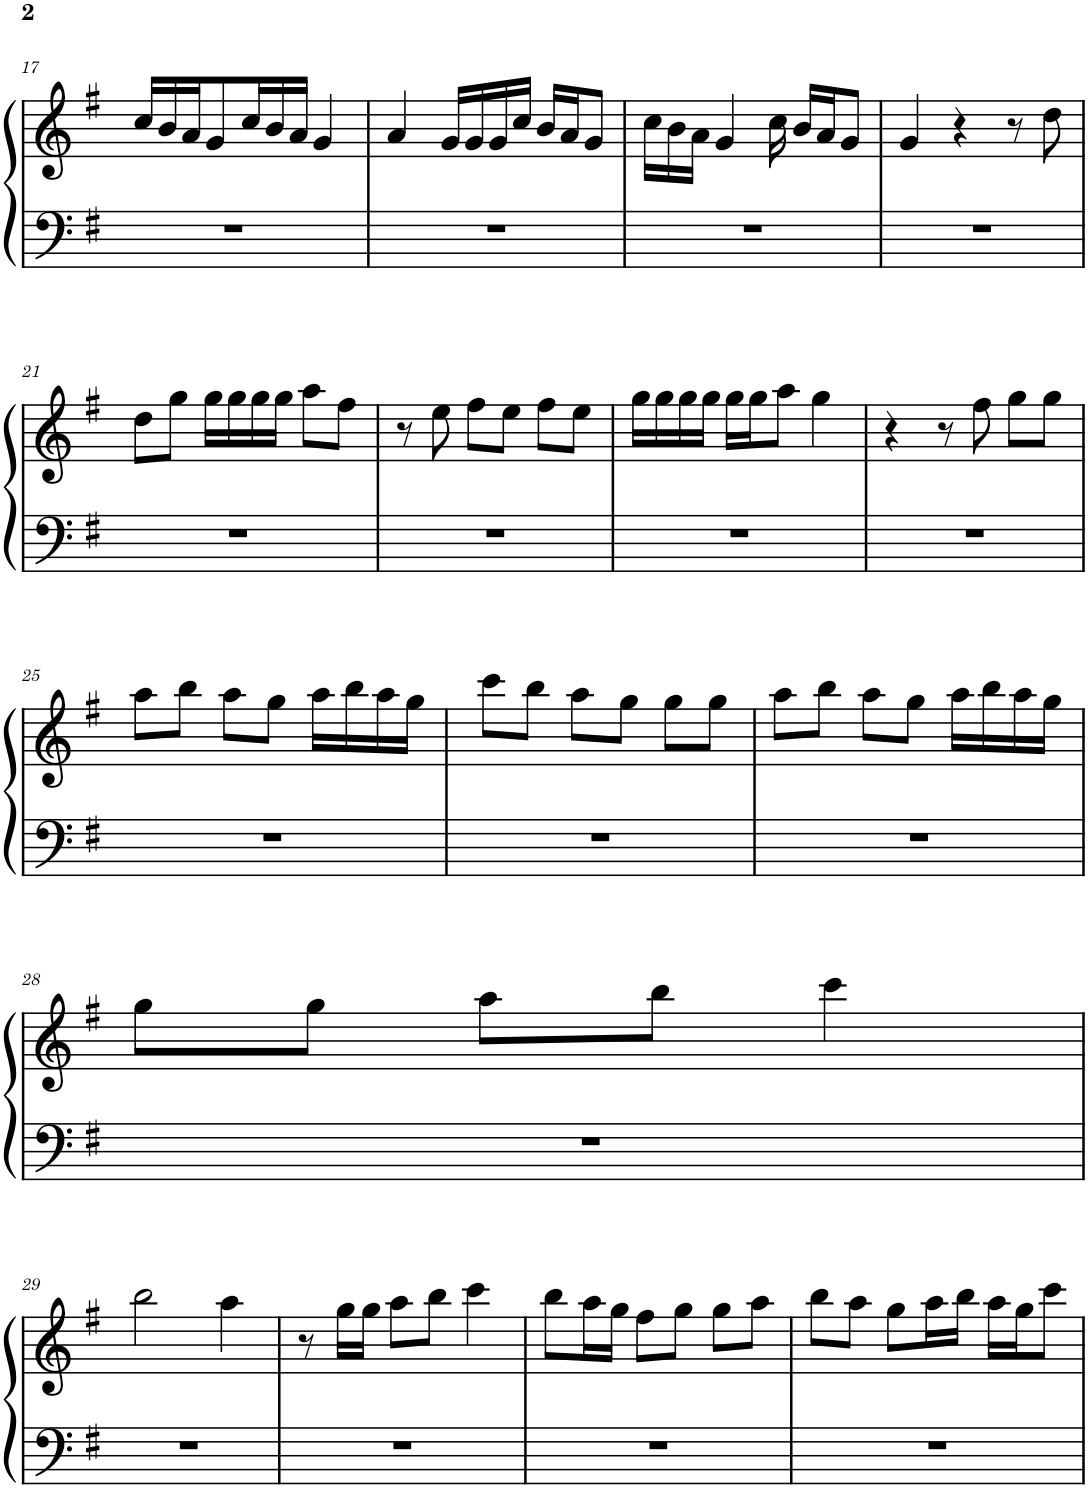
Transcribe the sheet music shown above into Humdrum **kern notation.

**kern	**kern
*part1	*part1
*staff2	*staff1
*I"Piano	*
*I'Pno.	*
!!LO:PB:g=z
*clefF4	*clefG2
*k[f#]	*k[f#]
*M3/4	*M3/4
=17	=17
2.r	16cc/LL
.	16b/
.	16a/J
.	8g/
.	16cc/L
.	16b/
.	16a/JJ
.	4g/
=18	=18
2.r	4a/
.	16g/LL
.	16g/
.	16g/
.	16cc/JJ
.	16b/LL
.	16a/J
.	8g/J
=19	=19
2.r	16cc\LL
.	16b\
.	16a\JJ
.	4g/
.	16cc\
.	16b/LL
.	16a/J
.	8g/J
=20	=20
2.r	4g/
.	4r
.	8r
.	8dd\
!!LO:LB:g=z
=21	=21
2.r	8dd\L
.	8gg\J
.	16gg\LL
.	16gg\
.	16gg\
.	16gg\JJ
.	8aa\L
.	8ff#\J
=22	=22
2.r	8r
.	8ee\
.	8ff#\L
.	8ee\J
.	8ff#\L
.	8ee\J
=23	=23
2.r	16gg\LL
.	16gg\
.	16gg\
.	16gg\JJ
.	16gg\LL
.	16gg\J
.	8aa\J
.	4gg\
=24	=24
2.r	4r
.	8r
.	8ff#\
.	8gg\L
.	8gg\J
!!LO:LB:g=z
=25	=25
2.r	8aa\L
.	8bb\J
.	8aa\L
.	8gg\J
.	16aa\LL
.	16bb\
.	16aa\
.	16gg\JJ
=26	=26
2.r	8ccc\L
.	8bb\J
.	8aa\L
.	8gg\J
.	8gg\L
.	8gg\J
=27	=27
2.r	8aa\L
.	8bb\J
.	8aa\L
.	8gg\J
.	16aa\LL
.	16bb\
.	16aa\
.	16gg\JJ
!!LO:LB:g=z
=28	=28
2.r	8gg\L
.	8gg\J
.	8aa\L
.	8bb\J
.	4ccc\
!!LO:LB:g=z
=29	=29
2.r	2bb\
.	4aa\
=30	=30
2.r	8r
.	16gg\LL
.	16gg\JJ
.	8aa\L
.	8bb\J
.	4ccc\
=31	=31
2.r	8bb\L
.	16aa\L
.	16gg\JJ
.	8ff#\L
.	8gg\J
.	8gg\L
.	8aa\J
=32	=32
2.r	8bb\L
.	8aa\J
.	8gg\L
.	16aa\L
.	16bb\JJ
.	16aa\LL
.	16gg\J
.	8ccc\J
=	=
*-	*-
